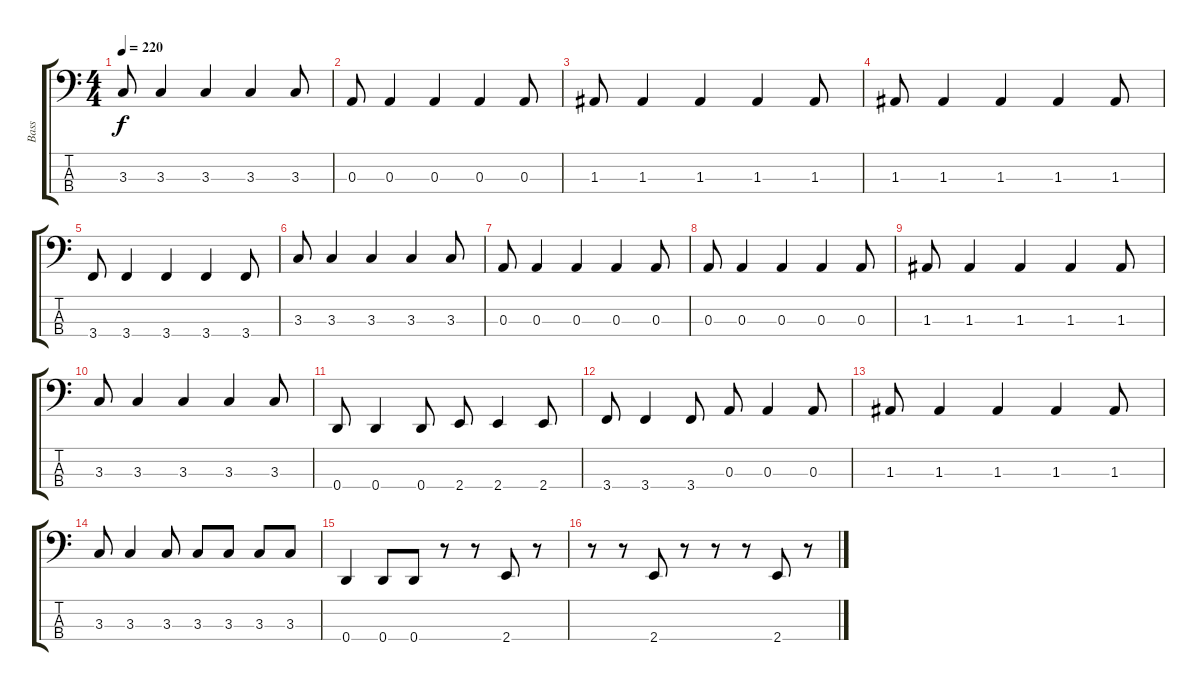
\track ("Bass" "Bass") {instrument electricbasspick}
\staff {score tabs}
\tuning (G2 D2 A1 D1) {hide}
\ts (4 4)
\tempo 220
\clef f4
\ks c
3.3.8{dy f} 3.3.4 3.3.4 3.3.4 3.3.8 |
0.3.8 0.3.4 0.3.4 0.3.4 0.3.8 |
1.3.8 1.3.4 1.3.4 1.3.4 1.3.8 |
1.3.8 1.3.4 1.3.4 1.3.4 1.3.8 |
3.4.8 3.4.4 3.4.4 3.4.4 3.4.8 |
3.3.8 3.3.4 3.3.4 3.3.4 3.3.8 |
0.3.8 0.3.4 0.3.4 0.3.4 0.3.8 |
0.3.8 0.3.4 0.3.4 0.3.4 0.3.8 |
1.3.8 1.3.4 1.3.4 1.3.4 1.3.8 |
3.3.8 3.3.4 3.3.4 3.3.4 3.3.8 |
0.4.8 0.4.4 0.4.8 2.4.8 2.4.4 2.4.8 |
3.4.8 3.4.4 3.4.8 0.3.8 0.3.4 0.3.8 |
1.3.8 1.3.4 1.3.4 1.3.4 1.3.8 |
3.3.8 3.3.4 3.3.8 3.3.8 3.3.8 3.3.8 3.3.8 |
0.4.4 0.4.8 0.4.8 r.8 r.8 2.4.8 r.8 |
r.8 r.8 2.4.8 r.8 r.8 r.8 2.4.8 r.8
